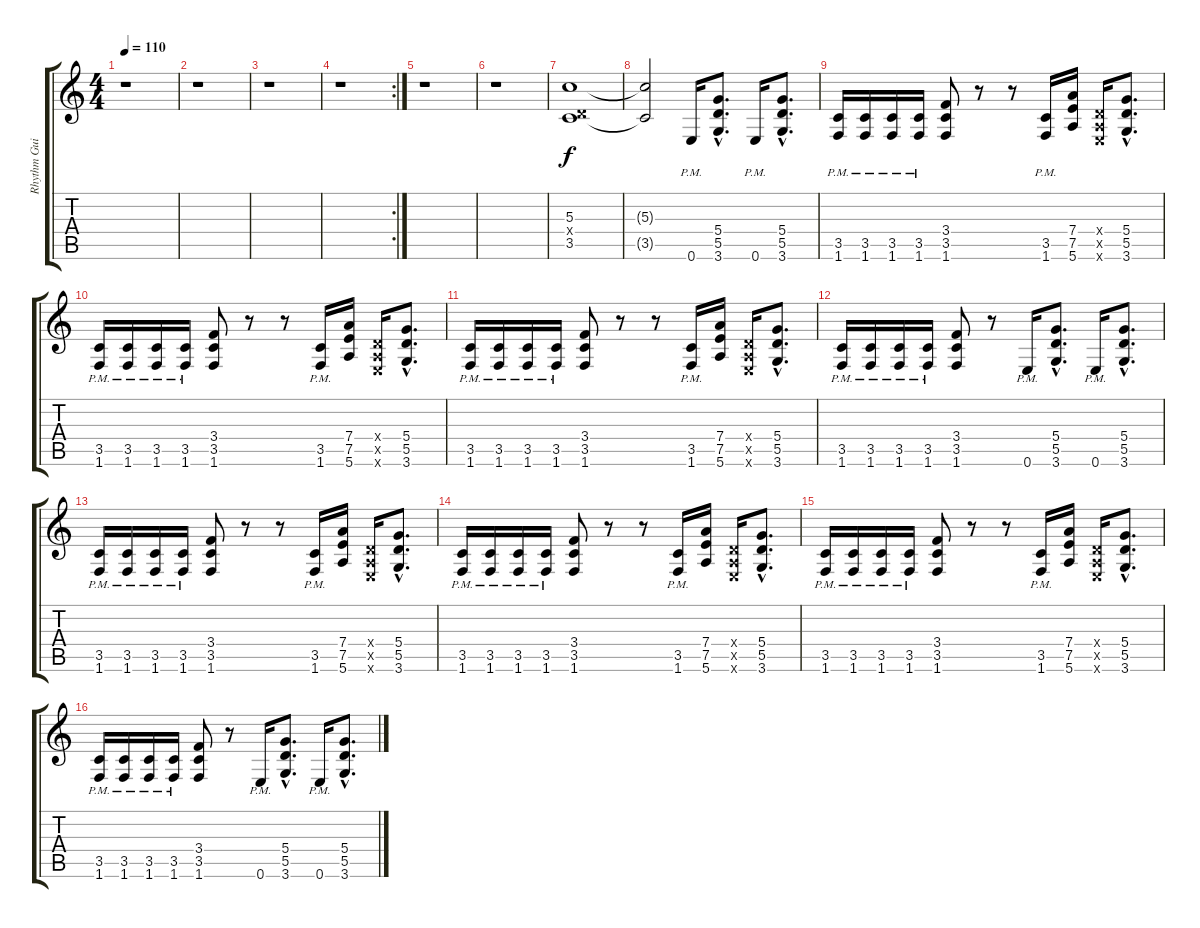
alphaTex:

\track ("Rhythm Guitar (Left)" "Rhythm Gui") {instrument overdrivenguitar}
\staff {score tabs}
\tuning (E4 B3 G3 D3 A2 E2) {hide}
\ts (4 4)
\tempo 110
\clef g2
\ks c
r.1{dy f} |
r.1 |
r.1 |
\rc 2
r.1 |
r.1 |
r.1 |
(5.3 0.4{x} 3.5).1 |
(5.3{t} 3.5{t}).2 0.6{pm}.16 (5.4{hac} 5.5{hac} 3.6{hac}).8{d} 0.6{pm}.16 (5.4{hac} 5.5{hac} 3.6{hac}).8{d} |
(3.5{pm} 1.6{pm}).16 (3.5{pm} 1.6{pm}).16 (3.5{pm} 1.6{pm}).16 (3.5{pm} 1.6{pm}).16 (3.4 3.5 1.6).8 r.8 r.8 (3.5{pm} 1.6{pm}).16 (7.4 7.5 5.6).16 (0.4{x} 0.5{x} 0.6{x}).16 (5.4{hac} 5.5{hac} 3.6{hac}).8{d} |
(3.5{pm} 1.6{pm}).16 (3.5{pm} 1.6{pm}).16 (3.5{pm} 1.6{pm}).16 (3.5{pm} 1.6{pm}).16 (3.4 3.5 1.6).8 r.8 r.8 (3.5{pm} 1.6{pm}).16 (7.4 7.5 5.6).16 (0.4{x} 0.5{x} 0.6{x}).16 (5.4{hac} 5.5{hac} 3.6{hac}).8{d} |
(3.5{pm} 1.6{pm}).16 (3.5{pm} 1.6{pm}).16 (3.5{pm} 1.6{pm}).16 (3.5{pm} 1.6{pm}).16 (3.4 3.5 1.6).8 r.8 r.8 (3.5{pm} 1.6{pm}).16 (7.4 7.5 5.6).16 (0.4{x} 0.5{x} 0.6{x}).16 (5.4{hac} 5.5{hac} 3.6{hac}).8{d} |
(3.5{pm} 1.6{pm}).16 (3.5{pm} 1.6{pm}).16 (3.5{pm} 1.6{pm}).16 (3.5{pm} 1.6{pm}).16 (3.4 3.5 1.6).8 r.8 0.6{pm}.16 (5.4{hac} 5.5{hac} 3.6{hac}).8{d} 0.6{pm}.16 (5.4{hac} 5.5{hac} 3.6{hac}).8{d} |
(3.5{pm} 1.6{pm}).16 (3.5{pm} 1.6{pm}).16 (3.5{pm} 1.6{pm}).16 (3.5{pm} 1.6{pm}).16 (3.4 3.5 1.6).8 r.8 r.8 (3.5{pm} 1.6{pm}).16 (7.4 7.5 5.6).16 (0.4{x} 0.5{x} 0.6{x}).16 (5.4{hac} 5.5{hac} 3.6{hac}).8{d} |
(3.5{pm} 1.6{pm}).16 (3.5{pm} 1.6{pm}).16 (3.5{pm} 1.6{pm}).16 (3.5{pm} 1.6{pm}).16 (3.4 3.5 1.6).8 r.8 r.8 (3.5{pm} 1.6{pm}).16 (7.4 7.5 5.6).16 (0.4{x} 0.5{x} 0.6{x}).16 (5.4{hac} 5.5{hac} 3.6{hac}).8{d} |
(3.5{pm} 1.6{pm}).16 (3.5{pm} 1.6{pm}).16 (3.5{pm} 1.6{pm}).16 (3.5{pm} 1.6{pm}).16 (3.4 3.5 1.6).8 r.8 r.8 (3.5{pm} 1.6{pm}).16 (7.4 7.5 5.6).16 (0.4{x} 0.5{x} 0.6{x}).16 (5.4{hac} 5.5{hac} 3.6{hac}).8{d} |
(3.5{pm} 1.6{pm}).16 (3.5{pm} 1.6{pm}).16 (3.5{pm} 1.6{pm}).16 (3.5{pm} 1.6{pm}).16 (3.4 3.5 1.6).8 r.8 0.6{pm}.16 (5.4{hac} 5.5{hac} 3.6{hac}).8{d} 0.6{pm}.16 (5.4{hac} 5.5{hac} 3.6{hac}).8{d}
